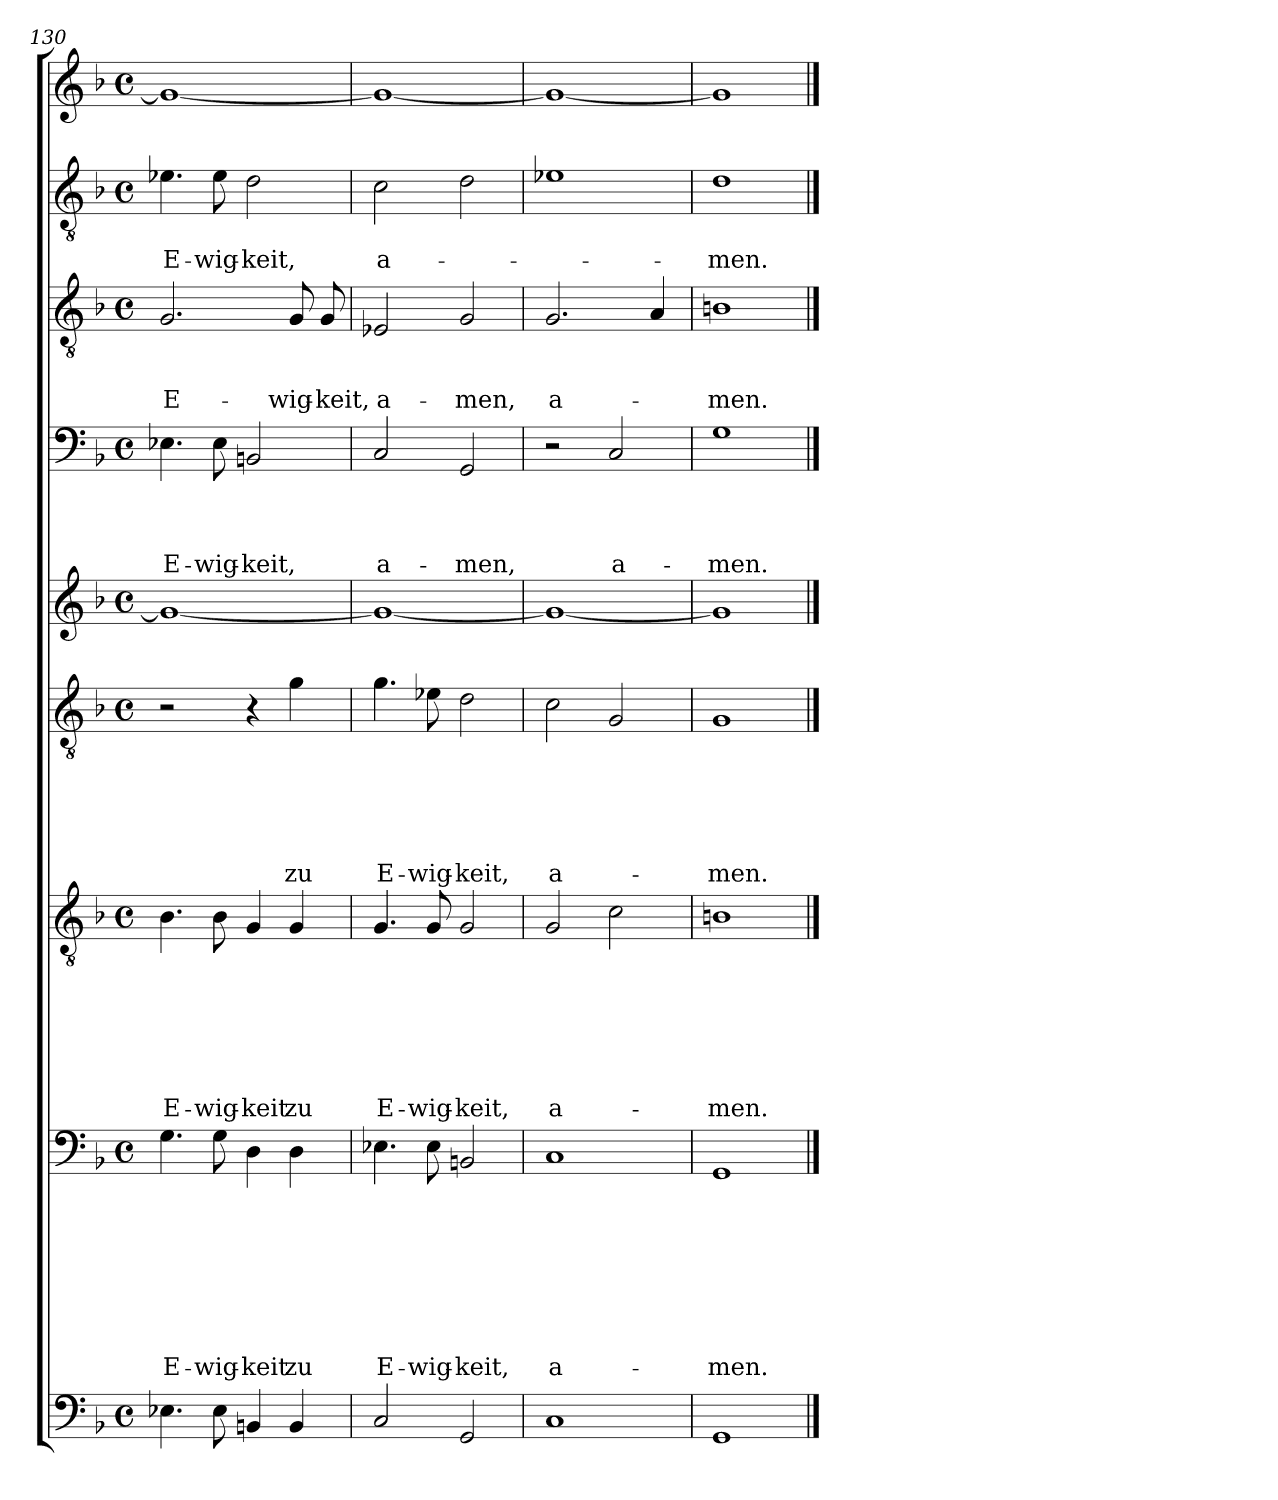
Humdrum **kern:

**kern	**kern	**text	**text	**text	**text	**text	**text	**text	**text	**kern	**text	**text	**text	**text	**text	**text	**text	**kern	**text	**text	**text	**text	**text	**text	**kern	**kern	**text	**text	**text	**text	**kern	**text	**text	**text	**kern	**text	**text	**kern
*part9	*part8	*part8	*part8	*part8	*part8	*part8	*part8	*part8	*part8	*part7	*part7	*part7	*part7	*part7	*part7	*part7	*part7	*part6	*part6	*part6	*part6	*part6	*part6	*part6	*part5	*part4	*part4	*part4	*part4	*part4	*part3	*part3	*part3	*part3	*part2	*part2	*part2	*part1
*staff9	*staff8	*staff8	*staff8	*staff8	*staff8	*staff8	*staff8	*staff8	*staff8	*staff7	*staff7	*staff7	*staff7	*staff7	*staff7	*staff7	*staff7	*staff6	*staff6	*staff6	*staff6	*staff6	*staff6	*staff6	*staff5	*staff4	*staff4	*staff4	*staff4	*staff4	*staff3	*staff3	*staff3	*staff3	*staff2	*staff2	*staff2	*staff1
*clefF4	*clefF4	*	*	*	*	*	*	*	*	*clefGv2	*	*	*	*	*	*	*	*clefGv2	*	*	*	*	*	*	*clefG2	*clefF4	*	*	*	*	*clefGv2	*	*	*	*clefGv2	*	*	*clefG2
*k[b-]	*k[b-]	*	*	*	*	*	*	*	*	*k[b-]	*	*	*	*	*	*	*	*k[b-]	*	*	*	*	*	*	*k[b-]	*k[b-]	*	*	*	*	*k[b-]	*	*	*	*k[b-]	*	*	*k[b-]
*F:	*F:	*	*	*	*	*	*	*	*	*F:	*	*	*	*	*	*	*	*F:	*	*	*	*	*	*	*F:	*F:	*	*	*	*	*F:	*	*	*	*F:	*	*	*F:
*M4/4	*M4/4	*	*	*	*	*	*	*	*	*M4/4	*	*	*	*	*	*	*	*M4/4	*	*	*	*	*	*	*M4/4	*M4/4	*	*	*	*	*M4/4	*	*	*	*M4/4	*	*	*M4/4
*met(c)	*met(c)	*	*	*	*	*	*	*	*	*met(c)	*	*	*	*	*	*	*	*met(c)	*	*	*	*	*	*	*met(c)	*met(c)	*	*	*	*	*met(c)	*	*	*	*met(c)	*	*	*met(c)
=130	=130	=130	=130	=130	=130	=130	=130	=130	=130	=130	=130	=130	=130	=130	=130	=130	=130	=130	=130	=130	=130	=130	=130	=130	=130	=130	=130	=130	=130	=130	=130	=130	=130	=130	=130	=130	=130	=130
!	!	!	!	!	!	!	!	!	!LO:LY:b	!	!	!	!	!	!	!	!LO:LY:b	!	!	!	!	!	!	!	!	!	!	!	!	!LO:LY:b	!	!	!	!LO:LY:b	!	!	!LO:LY:b	!
4.E-X\	4.G\	.	.	.	.	.	.	.	E-	4.B-\	.	.	.	.	.	.	E-	2r	.	.	.	.	.	.	1g_	4.E-X\	.	.	.	E-	2.G/	.	.	E-	4.e-X\	.	E-	1g_
!	!	!	!	!	!	!	!	!	!LO:LY:b	!	!	!	!	!	!	!	!LO:LY:b	!	!	!	!	!	!	!	!	!	!	!	!	!LO:LY:b	!	!	!	!	!	!	!LO:LY:b	!
8E-\	8G\	.	.	.	.	.	.	.	-wig-	8B-\	.	.	.	.	.	.	-wig-	.	.	.	.	.	.	.	.	8E-\	.	.	.	-wig-	.	.	.	.	8e-\	.	-wig-	.
!	!	!	!	!	!	!	!	!	!LO:LY:b	!	!	!	!	!	!	!	!LO:LY:b	!	!	!	!	!	!	!	!	!	!	!	!	!LO:LY:b	!	!	!	!	!	!	!LO:LY:b	!
4BBn/	4D\	.	.	.	.	.	.	.	-keit	4G/	.	.	.	.	.	.	-keit	4r	.	.	.	.	.	.	.	2BBn/	.	.	.	-keit,	.	.	.	.	2d\	.	-keit,	.
!	!	!	!	!	!	!	!	!	!LO:LY:b	!	!	!	!	!	!	!	!LO:LY:b	!	!	!	!	!	!	!LO:LY:b	!	!	!	!	!	!	!	!	!	!LO:LY:b	!	!	!	!
4BB/	4D\	.	.	.	.	.	.	.	zu	4G/	.	.	.	.	.	.	zu	4g\	.	.	.	.	.	zu	.	.	.	.	.	.	8G/	.	.	-wig-	.	.	.	.
!	!	!	!	!	!	!	!	!	!	!	!	!	!	!	!	!	!	!	!	!	!	!	!	!	!	!	!	!	!	!	!	!	!	!LO:LY:b	!	!	!	!
.	.	.	.	.	.	.	.	.	.	.	.	.	.	.	.	.	.	.	.	.	.	.	.	.	.	.	.	.	.	.	8G/	.	.	-keit,	.	.	.	.
=131	=131	=131	=131	=131	=131	=131	=131	=131	=131	=131	=131	=131	=131	=131	=131	=131	=131	=131	=131	=131	=131	=131	=131	=131	=131	=131	=131	=131	=131	=131	=131	=131	=131	=131	=131	=131	=131	=131
!	!	!	!	!	!	!	!	!	!LO:LY:b	!	!	!	!	!	!	!	!LO:LY:b	!	!	!	!	!	!	!LO:LY:b	!	!	!	!	!	!LO:LY:b	!	!	!	!LO:LY:b	!	!	!LO:LY:b	!
2C/	4.E-X\	.	.	.	.	.	.	.	E-	4.G/	.	.	.	.	.	.	E-	4.g\	.	.	.	.	.	E-	1g_	2C/	.	.	.	a-	2E-X/	.	.	a-	2c\	.	a-	1g_
!	!	!	!	!	!	!	!	!	!LO:LY:b	!	!	!	!	!	!	!	!LO:LY:b	!	!	!	!	!	!	!LO:LY:b	!	!	!	!	!	!	!	!	!	!	!	!	!	!
.	8E-\	.	.	.	.	.	.	.	-wig-	8G/	.	.	.	.	.	.	-wig-	8e-X\	.	.	.	.	.	-wig-	.	.	.	.	.	.	.	.	.	.	.	.	.	.
!	!	!	!	!	!	!	!	!	!LO:LY:b	!	!	!	!	!	!	!	!LO:LY:b	!	!	!	!	!	!	!LO:LY:b	!	!	!	!	!	!LO:LY:b	!	!	!	!LO:LY:b	!	!	!	!
2GG/	2BBn/	.	.	.	.	.	.	.	-keit,	2G/	.	.	.	.	.	.	-keit,	2d\	.	.	.	.	.	-keit,	.	2GG/	.	.	.	-men,	2G/	.	.	-men,	2d\	.	.	.
=132	=132	=132	=132	=132	=132	=132	=132	=132	=132	=132	=132	=132	=132	=132	=132	=132	=132	=132	=132	=132	=132	=132	=132	=132	=132	=132	=132	=132	=132	=132	=132	=132	=132	=132	=132	=132	=132	=132
!	!	!	!	!	!	!	!	!	!LO:LY:b	!	!	!	!	!	!	!	!LO:LY:b	!	!	!	!	!	!	!LO:LY:b	!	!	!	!	!	!	!	!	!	!LO:LY:b	!	!	!	!
1C	1C	.	.	.	.	.	.	.	a-	2G/	.	.	.	.	.	.	a-	2c\	.	.	.	.	.	a-	1g_	2r	.	.	.	.	2.G/	.	.	a-	1e-X	.	.	1g_
!	!	!	!	!	!	!	!	!	!	!	!	!	!	!	!	!	!	!	!	!	!	!	!	!	!	!	!	!	!	!LO:LY:b	!	!	!	!	!	!	!	!
.	.	.	.	.	.	.	.	.	.	2c\	.	.	.	.	.	.	.	2G/	.	.	.	.	.	.	.	2C/	.	.	.	a-	.	.	.	.	.	.	.	.
.	.	.	.	.	.	.	.	.	.	.	.	.	.	.	.	.	.	.	.	.	.	.	.	.	.	.	.	.	.	.	4A/	.	.	.	.	.	.	.
=133	=133	=133	=133	=133	=133	=133	=133	=133	=133	=133	=133	=133	=133	=133	=133	=133	=133	=133	=133	=133	=133	=133	=133	=133	=133	=133	=133	=133	=133	=133	=133	=133	=133	=133	=133	=133	=133	=133
!	!	!	!	!	!	!	!	!	!LO:LY:b	!	!	!	!	!	!	!	!LO:LY:b	!	!	!	!	!	!	!LO:LY:b	!	!	!	!	!	!LO:LY:b	!	!	!	!LO:LY:b	!	!	!LO:LY:b	!
1GG	1GG	.	.	.	.	.	.	.	-men.	1Bn	.	.	.	.	.	.	-men.	1G	.	.	.	.	.	-men.	1g]	1G	.	.	.	-men.	1Bn	.	.	-men.	1d	.	-men.	1g]
==	==	==	==	==	==	==	==	==	==	==	==	==	==	==	==	==	==	==	==	==	==	==	==	==	==	==	==	==	==	==	==	==	==	==	==	==	==	==
*-	*-	*-	*-	*-	*-	*-	*-	*-	*-	*-	*-	*-	*-	*-	*-	*-	*-	*-	*-	*-	*-	*-	*-	*-	*-	*-	*-	*-	*-	*-	*-	*-	*-	*-	*-	*-	*-	*-
